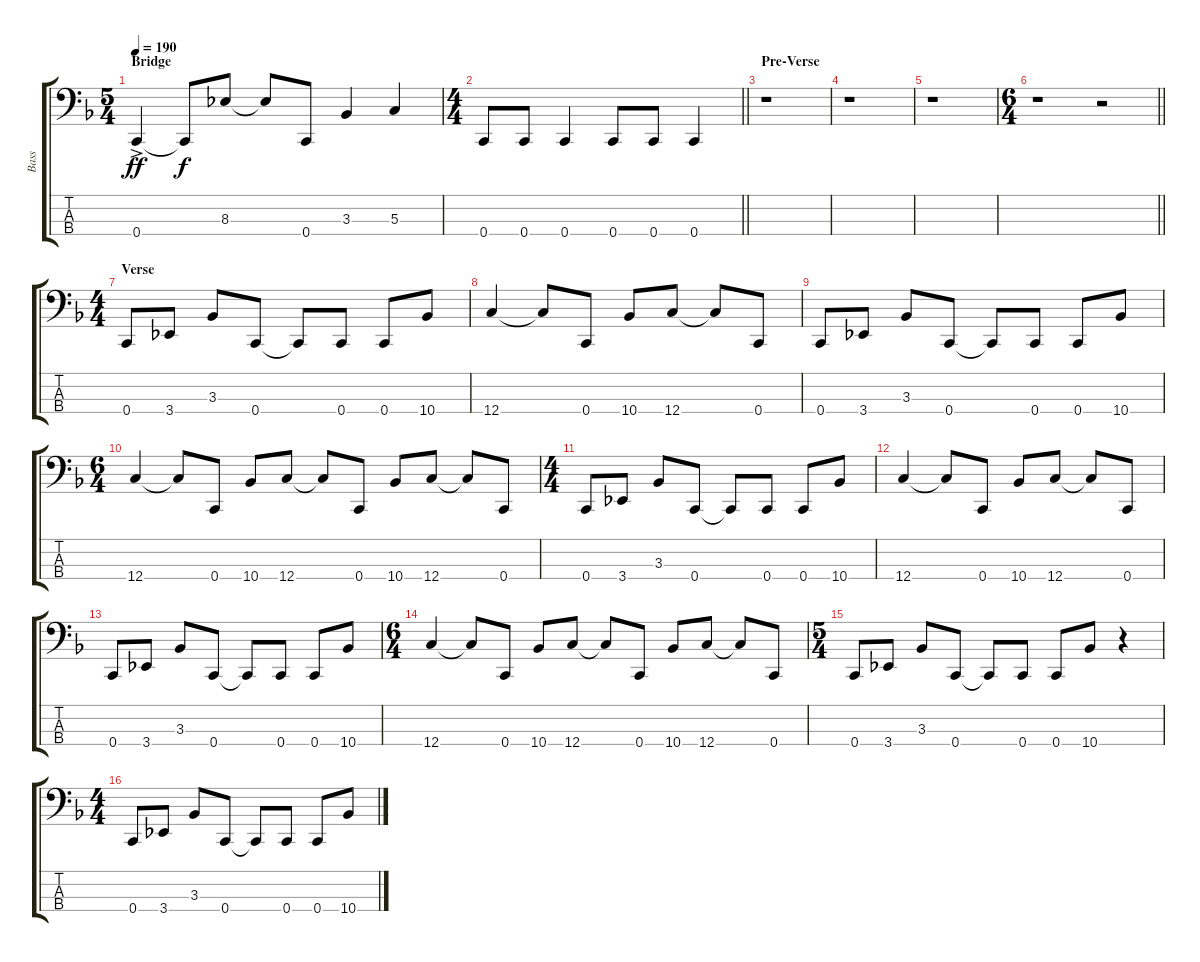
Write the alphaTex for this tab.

\track ("Bass" "Bass") {instrument electricbasspick}
\staff {score tabs}
\tuning (F2 C2 G1 C1) {hide}
\ts (5 4)
\section ("" "Bridge")
\tempo 190
\clef f4
\ks f
0.4{ac}.4{dy ff} 0.4{t}.8{dy f} 8.3.8 8.3{t}.8 0.4.8 3.3.4 5.3.4 |
\ts (4 4)
\barLineRight lightlight
0.4.8 0.4.8 0.4.4 0.4.8 0.4.8 0.4.4 |
\section ("" "Pre-Verse")
r.1 |
r.1 |
r.1 |
\ts (6 4)
\barLineRight lightlight
r.1 r.2 |
\ts (4 4)
\section ("" "Verse")
0.4.8 3.4.8 3.3.8 0.4.8 0.4{t}.8 0.4.8 0.4.8 10.4.8 |
12.4.4 12.4{t}.8 0.4.8 10.4.8 12.4.8 12.4{t}.8 0.4.8 |
0.4.8 3.4.8 3.3.8 0.4.8 0.4{t}.8 0.4.8 0.4.8 10.4.8 |
\ts (6 4)
12.4.4 12.4{t}.8 0.4.8 10.4.8 12.4.8 12.4{t}.8 0.4.8 10.4.8 12.4.8 12.4{t}.8 0.4.8 |
\ts (4 4)
0.4.8 3.4.8 3.3.8 0.4.8 0.4{t}.8 0.4.8 0.4.8 10.4.8 |
12.4.4 12.4{t}.8 0.4.8 10.4.8 12.4.8 12.4{t}.8 0.4.8 |
0.4.8 3.4.8 3.3.8 0.4.8 0.4{t}.8 0.4.8 0.4.8 10.4.8 |
\ts (6 4)
12.4.4 12.4{t}.8 0.4.8 10.4.8 12.4.8 12.4{t}.8 0.4.8 10.4.8 12.4.8 12.4{t}.8 0.4.8 |
\ts (5 4)
0.4.8 3.4.8 3.3.8 0.4.8 0.4{t}.8 0.4.8 0.4.8 10.4.8 r.4 |
\ts (4 4)
0.4.8 3.4.8 3.3.8 0.4.8 0.4{t}.8 0.4.8 0.4.8 10.4.8
